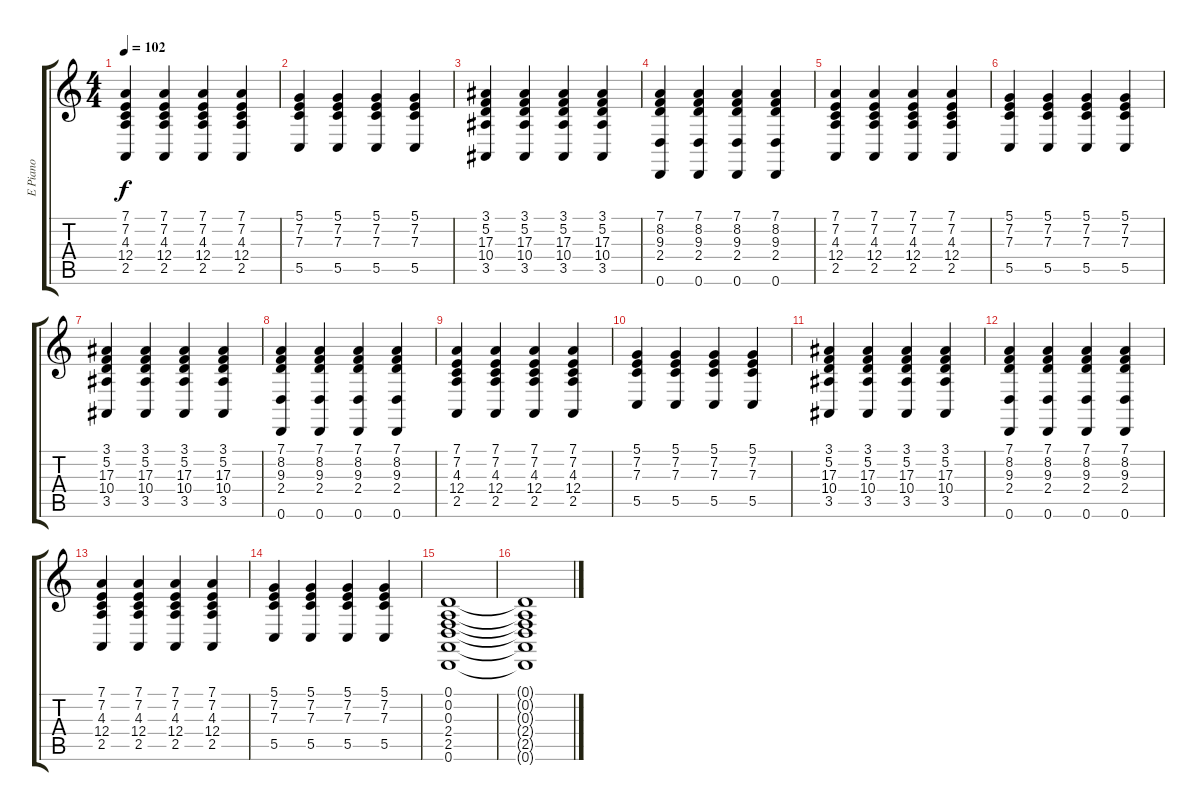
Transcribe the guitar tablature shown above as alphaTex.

\track ("E Piano" "E Piano") {instrument electricpiano1}
\staff {score tabs}
\tuning (D4 A3 F3 C3 G2 D2) {hide}
\ts (4 4)
\tempo 102
\clef g2
\ks c
(7.1 7.2 4.3 12.4 2.5).4{dy f} (7.1 7.2 4.3 12.4 2.5).4 (7.1 7.2 4.3 12.4 2.5).4 (7.1 7.2 4.3 12.4 2.5).4 |
(5.1 7.2 7.3 5.5).4 (5.1 7.2 7.3 5.5).4 (5.1 7.2 7.3 5.5).4 (5.1 7.2 7.3 5.5).4 |
(3.1 5.2 17.3 10.4 3.5).4 (3.1 5.2 17.3 10.4 3.5).4 (3.1 5.2 17.3 10.4 3.5).4 (3.1 5.2 17.3 10.4 3.5).4 |
(7.1 8.2 9.3 2.4 0.6).4 (7.1 8.2 9.3 2.4 0.6).4 (7.1 8.2 9.3 2.4 0.6).4 (7.1 8.2 9.3 2.4 0.6).4 |
(7.1 7.2 4.3 12.4 2.5).4 (7.1 7.2 4.3 12.4 2.5).4 (7.1 7.2 4.3 12.4 2.5).4 (7.1 7.2 4.3 12.4 2.5).4 |
(5.1 7.2 7.3 5.5).4 (5.1 7.2 7.3 5.5).4 (5.1 7.2 7.3 5.5).4 (5.1 7.2 7.3 5.5).4 |
(3.1 5.2 17.3 10.4 3.5).4 (3.1 5.2 17.3 10.4 3.5).4 (3.1 5.2 17.3 10.4 3.5).4 (3.1 5.2 17.3 10.4 3.5).4 |
(7.1 8.2 9.3 2.4 0.6).4 (7.1 8.2 9.3 2.4 0.6).4 (7.1 8.2 9.3 2.4 0.6).4 (7.1 8.2 9.3 2.4 0.6).4 |
(7.1 7.2 4.3 12.4 2.5).4 (7.1 7.2 4.3 12.4 2.5).4 (7.1 7.2 4.3 12.4 2.5).4 (7.1 7.2 4.3 12.4 2.5).4 |
(5.1 7.2 7.3 5.5).4 (5.1 7.2 7.3 5.5).4 (5.1 7.2 7.3 5.5).4 (5.1 7.2 7.3 5.5).4 |
(3.1 5.2 17.3 10.4 3.5).4 (3.1 5.2 17.3 10.4 3.5).4 (3.1 5.2 17.3 10.4 3.5).4 (3.1 5.2 17.3 10.4 3.5).4 |
(7.1 8.2 9.3 2.4 0.6).4 (7.1 8.2 9.3 2.4 0.6).4 (7.1 8.2 9.3 2.4 0.6).4 (7.1 8.2 9.3 2.4 0.6).4 |
(7.1 7.2 4.3 12.4 2.5).4 (7.1 7.2 4.3 12.4 2.5).4 (7.1 7.2 4.3 12.4 2.5).4 (7.1 7.2 4.3 12.4 2.5).4 |
(5.1 7.2 7.3 5.5).4 (5.1 7.2 7.3 5.5).4 (5.1 7.2 7.3 5.5).4 (5.1 7.2 7.3 5.5).4 |
(0.1 0.2 0.3 2.4 2.5 0.6).1 |
(0.1{t} 0.2{t} 0.3{t} 2.4{t} 2.5{t} 0.6{t}).1
